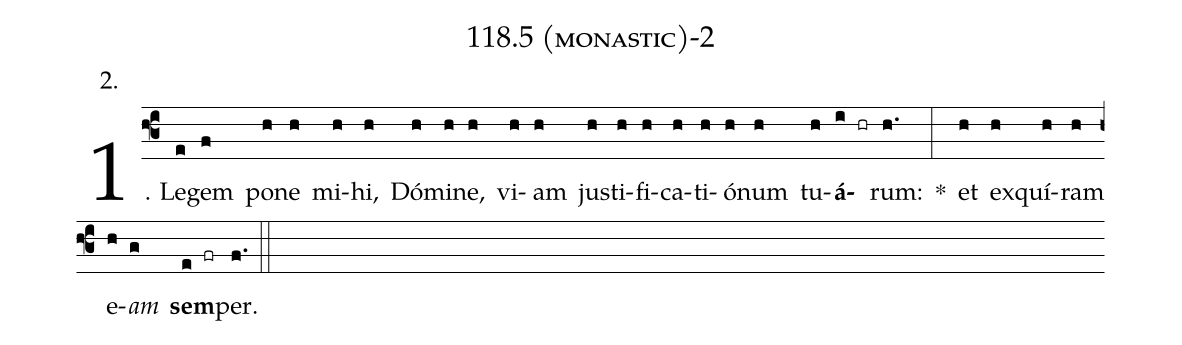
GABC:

name: 118.5 (monastic)-2;
annotation: 2.;
%%
(f3)1. Le(e)gem(f) po(h)ne(h) mi(h)hi,(h) Dó(h)mi(h)ne,(h) vi(h)am(h) jus(h)ti(h)fi(h)ca(h)ti(h)ó(h)num(h) tu(h)<b>á</b>(i hr)rum:(h.) *(:) et(h) ex(h)quí(h)ram(h) e(h)<i>am</i>(g) <b>sem</b>(e fr)per.(f.) (::)
